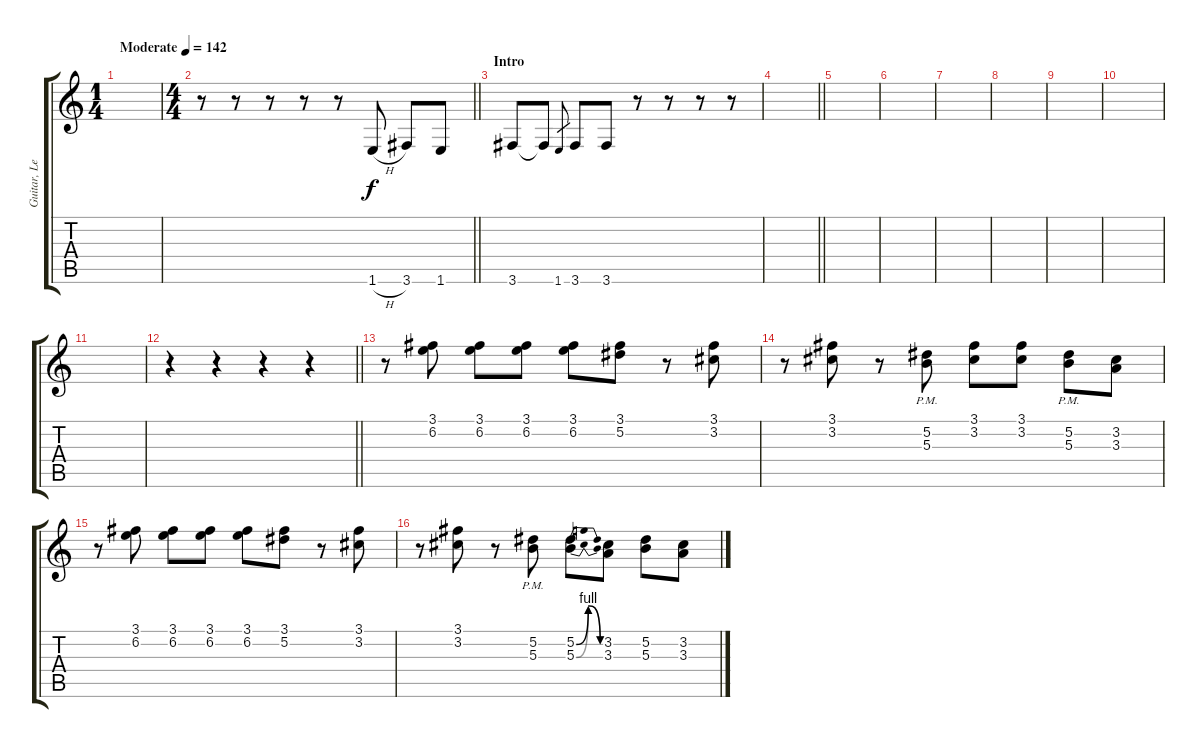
\track ("Guitar, Lead" "Guitar, Le") {mute instrument overdrivenguitar}
\staff {score tabs}
\tuning (Eb4 Bb3 Gb3 Db3 Ab2 Eb2) {hide}
\ts (1 4)
\tempo (142 "Moderate")
\clef g2
\ks c
|
\ts (4 4)
\barLineRight lightlight
r.8 r.8 r.8 r.8 r.8 1.6{h}.8 3.6.8 1.6.8 |
\section ("" "Intro")
3.6.8 3.6{t}.8 1.6.8{gr} 3.6.8 3.6.8 r.8 r.8 r.8 r.8 |
\barLineRight lightlight
|
|
|
|
|
|
|
|
\barLineRight lightlight
r.4 r.4 r.4 r.4 |
r.8 (3.1 6.2).8 (3.1 6.2).8 (3.1 6.2).8 (3.1 6.2).8 (3.1 5.2).8 r.8 (3.1 3.2).8 |
r.8 (3.1 3.2).8 r.8 (5.2 5.3{pm}).8 (3.1 3.2).8 (3.1 3.2).8 (5.2{pm} 5.3).8 (3.2 3.3).8 |
r.8 (3.1 6.2).8 (3.1 6.2).8 (3.1 6.2).8 (3.1 6.2).8 (3.1 5.2).8 r.8 (3.1 3.2).8 |
r.8 (3.1 3.2).8 r.8 (5.2{pm} 5.3).8 (5.2{be (bendrelease 0 0 15 4 15 4 60 0)} 5.3{be (bendrelease 0 0 15 4 15 4 60 0)}).8 (3.2 3.3).8 (5.2 5.3).8 (3.2 3.3).8
